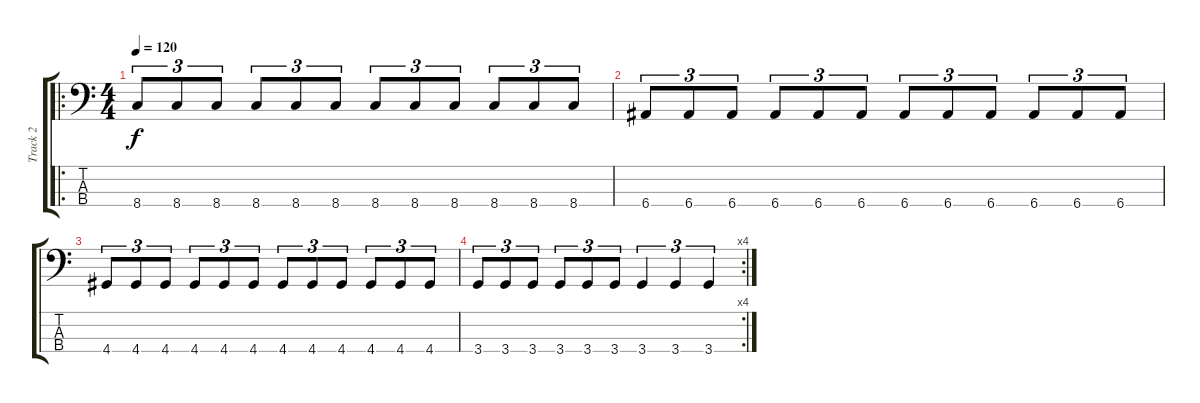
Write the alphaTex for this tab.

\track ("Track 2" "Track 2") {instrument electricbassfinger}
\staff {score tabs}
\tuning (G2 D2 A1 E1) {hide}
\ro
\ts (4 4)
\tempo 120
\clef f4
\ks c
8.4.8{tu (3 2) dy f} 8.4.8{tu (3 2)} 8.4.8{tu (3 2)} 8.4.8{tu (3 2)} 8.4.8{tu (3 2)} 8.4.8{tu (3 2)} 8.4.8{tu (3 2)} 8.4.8{tu (3 2)} 8.4.8{tu (3 2)} 8.4.8{tu (3 2)} 8.4.8{tu (3 2)} 8.4.8{tu (3 2)} |
6.4.8{tu (3 2)} 6.4.8{tu (3 2)} 6.4.8{tu (3 2)} 6.4.8{tu (3 2)} 6.4.8{tu (3 2)} 6.4.8{tu (3 2)} 6.4.8{tu (3 2)} 6.4.8{tu (3 2)} 6.4.8{tu (3 2)} 6.4.8{tu (3 2)} 6.4.8{tu (3 2)} 6.4.8{tu (3 2)} |
4.4.8{tu (3 2)} 4.4.8{tu (3 2)} 4.4.8{tu (3 2)} 4.4.8{tu (3 2)} 4.4.8{tu (3 2)} 4.4.8{tu (3 2)} 4.4.8{tu (3 2)} 4.4.8{tu (3 2)} 4.4.8{tu (3 2)} 4.4.8{tu (3 2)} 4.4.8{tu (3 2)} 4.4.8{tu (3 2)} |
\rc 4
3.4.8{tu (3 2)} 3.4.8{tu (3 2)} 3.4.8{tu (3 2)} 3.4.8{tu (3 2)} 3.4.8{tu (3 2)} 3.4.8{tu (3 2)} 3.4.4{tu (3 2)} 3.4.4{tu (3 2)} 3.4.4{tu (3 2)}
